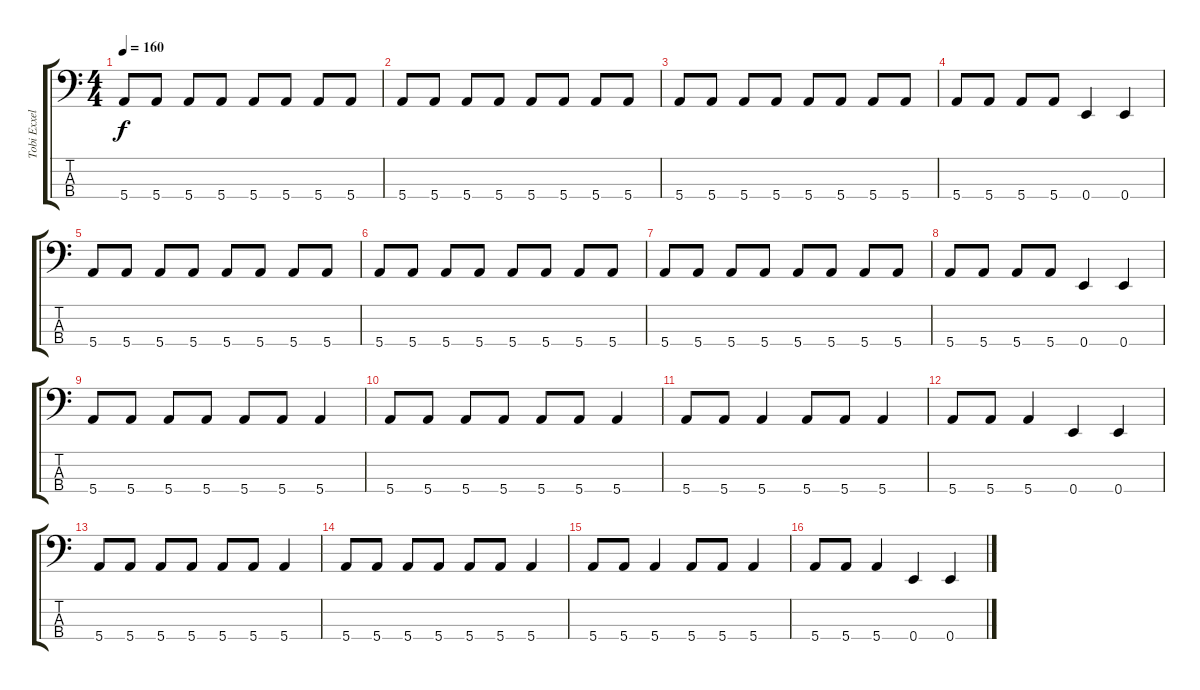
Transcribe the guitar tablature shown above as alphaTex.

\track ("Tobi Exxel" "Tobi Exxel") {instrument electricbasspick}
\staff {score tabs}
\tuning (G2 D2 A1 E1) {hide}
\ts (4 4)
\tempo 160
\clef f4
\ks c
5.4.8{dy f} 5.4.8 5.4.8 5.4.8 5.4.8 5.4.8 5.4.8 5.4.8 |
5.4.8 5.4.8 5.4.8 5.4.8 5.4.8 5.4.8 5.4.8 5.4.8 |
5.4.8 5.4.8 5.4.8 5.4.8 5.4.8 5.4.8 5.4.8 5.4.8 |
5.4.8 5.4.8 5.4.8 5.4.8 0.4.4 0.4.4 |
5.4.8 5.4.8 5.4.8 5.4.8 5.4.8 5.4.8 5.4.8 5.4.8 |
5.4.8 5.4.8 5.4.8 5.4.8 5.4.8 5.4.8 5.4.8 5.4.8 |
5.4.8 5.4.8 5.4.8 5.4.8 5.4.8 5.4.8 5.4.8 5.4.8 |
5.4.8 5.4.8 5.4.8 5.4.8 0.4.4 0.4.4 |
5.4.8 5.4.8 5.4.8 5.4.8 5.4.8 5.4.8 5.4.4 |
5.4.8 5.4.8 5.4.8 5.4.8 5.4.8 5.4.8 5.4.4 |
5.4.8 5.4.8 5.4.4 5.4.8 5.4.8 5.4.4 |
5.4.8 5.4.8 5.4.4 0.4.4 0.4.4 |
5.4.8 5.4.8 5.4.8 5.4.8 5.4.8 5.4.8 5.4.4 |
5.4.8 5.4.8 5.4.8 5.4.8 5.4.8 5.4.8 5.4.4 |
5.4.8 5.4.8 5.4.4 5.4.8 5.4.8 5.4.4 |
5.4.8 5.4.8 5.4.4 0.4.4 0.4.4
